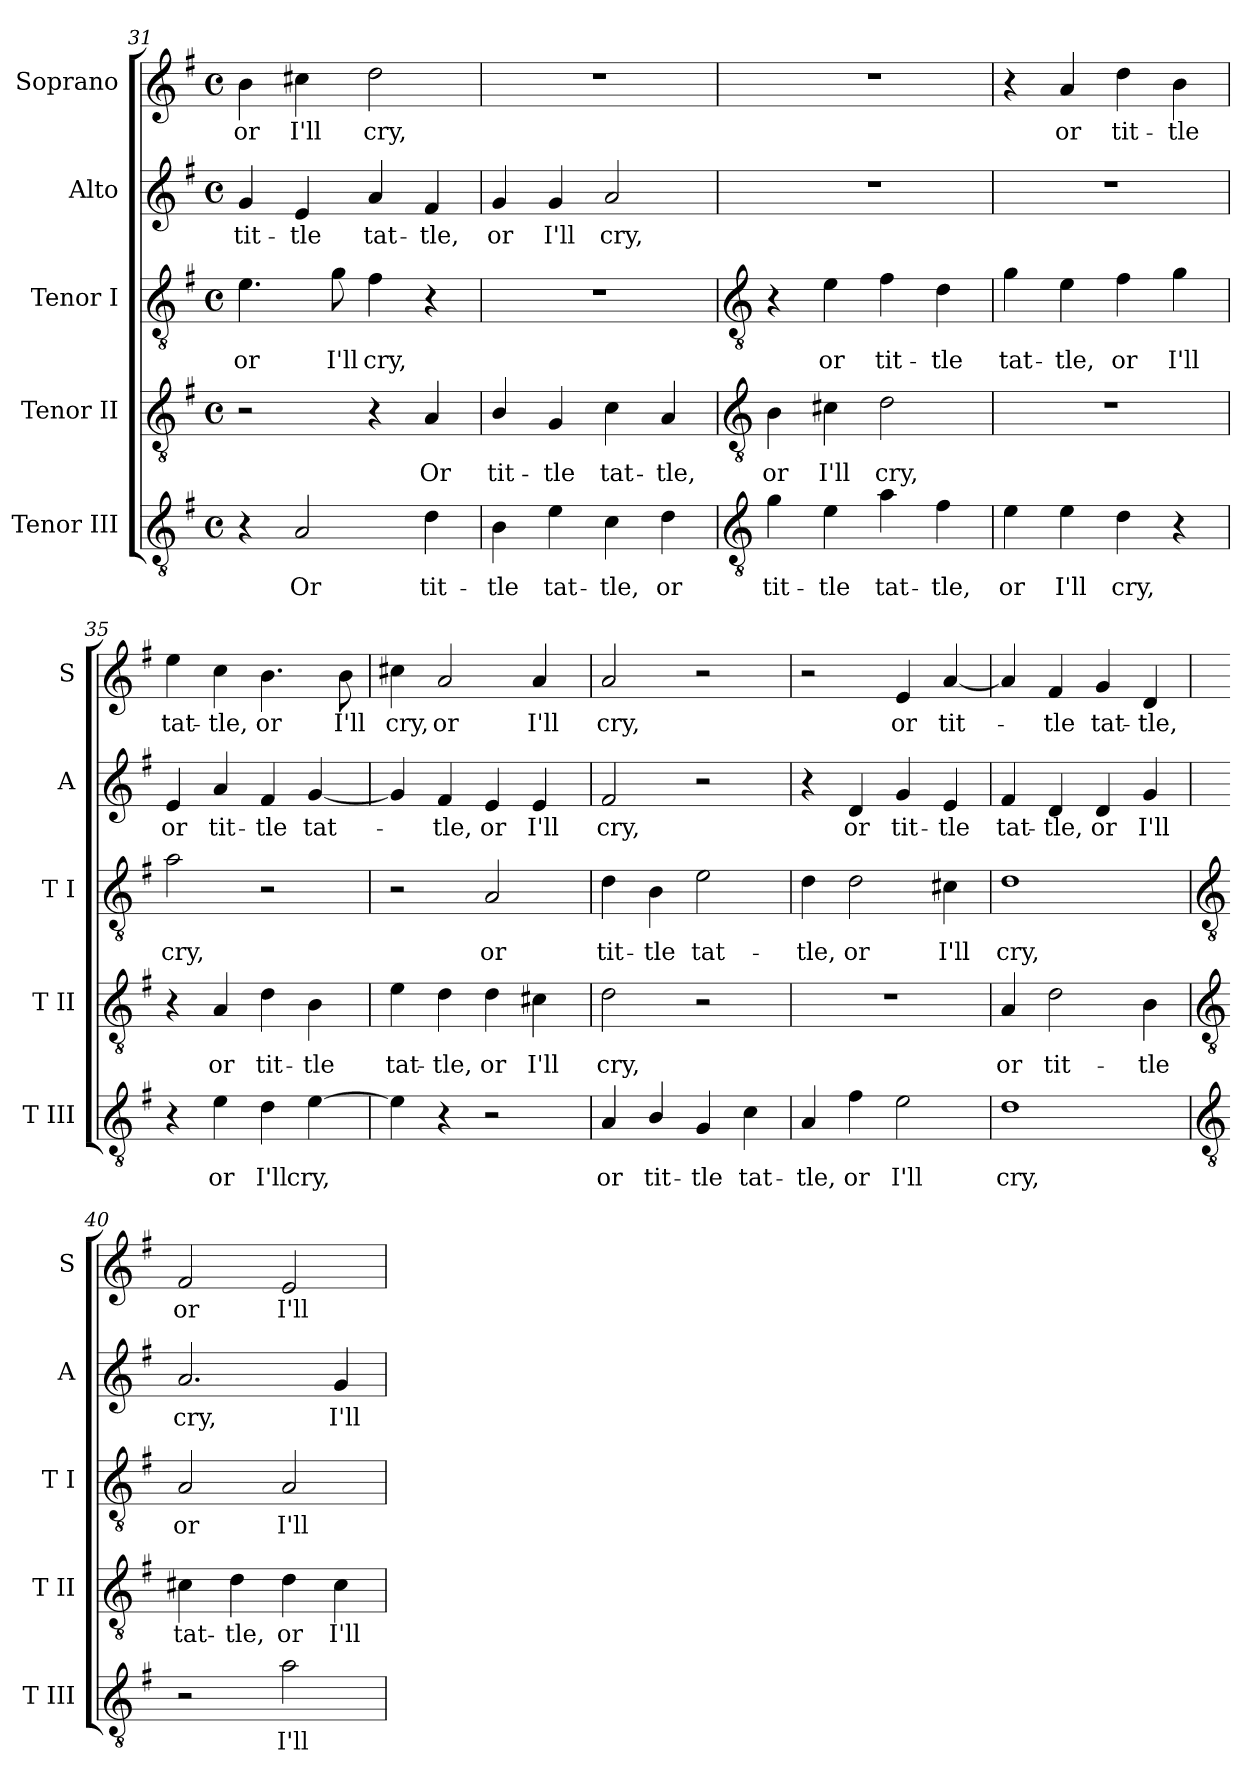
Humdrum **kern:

**kern	**text	**kern	**text	**kern	**text	**kern	**text	**kern	**text
*part5	*part5	*part4	*part4	*part3	*part3	*part2	*part2	*part1	*part1
*staff5	*staff5	*staff4	*staff4	*staff3	*staff3	*staff2	*staff2	*staff1	*staff1
*I"Tenor III	*	*I"Tenor II	*	*I"Tenor I	*	*I"Alto	*	*I"Soprano	*
*I'T III	*	*I'T II	*	*I'T I	*	*I'A	*	*I'S	*
*clefGv2	*	*clefGv2	*	*clefGv2	*	*clefG2	*	*clefG2	*
*k[f#]	*	*k[f#]	*	*k[f#]	*	*k[f#]	*	*k[f#]	*
*G:	*	*G:	*	*G:	*	*G:	*	*G:	*
*M4/4	*	*M4/4	*	*M4/4	*	*M4/4	*	*M4/4	*
*met(c)	*	*met(c)	*	*met(c)	*	*met(c)	*	*met(c)	*
=31	=31	=31	=31	=31	=31	=31	=31	=31	=31
!	!	!	!	!	!LO:LY:b	!	!LO:LY:b	!	!LO:LY:b
4r	.	2r	.	4.e	or	4g	tit-	4b	or
!	!LO:LY:b	!	!	!	!	!	!LO:LY:b	!	!LO:LY:b
2A	Or	.	.	.	.	4e	-tle	4cc#X	I'll
!	!	!	!	!	!LO:LY:b	!	!	!	!
.	.	.	.	8g	I'll	.	.	.	.
!	!	!	!	!	!LO:LY:b	!	!LO:LY:b	!	!LO:LY:b
.	.	4r	.	4f#	cry,	4a	tat-	2dd	cry,
!	!LO:LY:b	!	!LO:LY:b	!	!	!	!LO:LY:b	!	!
4d	tit-	4A	Or	4r	.	4f#	-tle,	.	.
=32	=32	=32	=32	=32	=32	=32	=32	=32	=32
!	!LO:LY:b	!	!LO:LY:b	!	!	!	!LO:LY:b	!	!
4B	-tle	4B/	tit-	1r	.	4g	or	1r	.
!	!LO:LY:b	!	!LO:LY:b	!	!	!	!LO:LY:b	!	!
4e	tat-	4G	-tle	.	.	4g	I'll	.	.
!	!LO:LY:b	!	!LO:LY:b	!	!	!	!LO:LY:b	!	!
4c	-tle,	4c	tat-	.	.	2a	cry,	.	.
!	!LO:LY:b	!	!LO:LY:b	!	!	!	!	!	!
4d	or	4A	-tle,	.	.	.	.	.	.
!!LO:LB:g=z
=33	=33	=33	=33	=33	=33	=33	=33	=33	=33
*clefGv2	*	*clefGv2	*	*clefGv2	*	*	*	*	*
!	!LO:LY:b	!	!LO:LY:b	!	!	!	!	!	!
4g	tit-	4B	or	4r	.	1r	.	1r	.
!	!LO:LY:b	!	!LO:LY:b	!	!LO:LY:b	!	!	!	!
4e	-tle	4c#X	I'll	4e	or	.	.	.	.
!	!LO:LY:b	!	!LO:LY:b	!	!LO:LY:b	!	!	!	!
4a	tat-	2d	cry,	4f#	tit-	.	.	.	.
!	!LO:LY:b	!	!	!	!LO:LY:b	!	!	!	!
4f#	-tle,	.	.	4d	-tle	.	.	.	.
=34	=34	=34	=34	=34	=34	=34	=34	=34	=34
!	!LO:LY:b	!	!	!	!LO:LY:b	!	!	!	!
4e	or	1r	.	4g	tat-	1r	.	4r	.
!	!LO:LY:b	!	!	!	!LO:LY:b	!	!	!	!LO:LY:b
4e	I'll	.	.	4e	-tle,	.	.	4a	or
!	!LO:LY:b	!	!	!	!LO:LY:b	!	!	!	!LO:LY:b
4d	cry,	.	.	4f#	or	.	.	4dd	tit-
!	!	!	!	!	!LO:LY:b	!	!	!	!LO:LY:b
4r	.	.	.	4g	I'll	.	.	4b	-tle
=35	=35	=35	=35	=35	=35	=35	=35	=35	=35
!	!	!	!	!	!LO:LY:b	!	!LO:LY:b	!	!LO:LY:b
4r	.	4r	.	2a	cry,	4e	or	4ee	tat-
!	!LO:LY:b	!	!LO:LY:b	!	!	!	!LO:LY:b	!	!LO:LY:b
4e	or	4A	or	.	.	4a	tit-	4cc	-tle,
!	!LO:LY:b	!	!LO:LY:b	!	!	!	!LO:LY:b	!	!LO:LY:b
4d	I'll	4d	tit-	2r	.	4f#	-tle	4.b	or
!	!LO:LY:b	!	!LO:LY:b	!	!	!	!LO:LY:b	!	!
[4e	cry,	4B	-tle	.	.	[4g	tat-	.	.
!	!	!	!	!	!	!	!	!	!LO:LY:b
.	.	.	.	.	.	.	.	8b	I'll
=36	=36	=36	=36	=36	=36	=36	=36	=36	=36
!	!	!	!LO:LY:b	!	!	!	!	!	!LO:LY:b
4e]	.	4e	tat-	2r	.	4g]	.	4cc#X	cry,
!	!	!	!LO:LY:b	!	!	!	!LO:LY:b	!	!LO:LY:b
4r	.	4d	-tle,	.	.	4f#	tle,	2a	or
!	!	!	!LO:LY:b	!	!LO:LY:b	!	!LO:LY:b	!	!
2r	.	4d	or	2A	or	4e	or	.	.
!	!	!	!LO:LY:b	!	!	!	!LO:LY:b	!	!LO:LY:b
.	.	4c#X	I'll	.	.	4e	I'll	4a	I'll
=37	=37	=37	=37	=37	=37	=37	=37	=37	=37
!	!LO:LY:b	!	!LO:LY:b	!	!LO:LY:b	!	!LO:LY:b	!	!LO:LY:b
4A	or	2d	cry,	4d	tit-	2f#	cry,	2a	cry,
!	!LO:LY:b	!	!	!	!LO:LY:b	!	!	!	!
4B/	tit-	.	.	4B	-tle	.	.	.	.
!	!LO:LY:b	!	!	!	!LO:LY:b	!	!	!	!
4G	-tle	2r	.	2e	tat-	2r	.	2r	.
!	!LO:LY:b	!	!	!	!	!	!	!	!
4c	tat-	.	.	.	.	.	.	.	.
=38	=38	=38	=38	=38	=38	=38	=38	=38	=38
!	!LO:LY:b	!	!	!	!LO:LY:b	!	!	!	!
4A	-tle,	1r	.	4d	-tle,	4r	.	2r	.
!	!LO:LY:b	!	!	!	!LO:LY:b	!	!LO:LY:b	!	!
4f#	or	.	.	2d	or	4d	or	.	.
!	!LO:LY:b	!	!	!	!	!	!LO:LY:b	!	!LO:LY:b
2e	I'll	.	.	.	.	4g	tit-	4e	or
!	!	!	!	!	!LO:LY:b	!	!LO:LY:b	!	!LO:LY:b
.	.	.	.	4c#X	I'll	4e	-tle	[4a	tit-
=39	=39	=39	=39	=39	=39	=39	=39	=39	=39
!	!LO:LY:b	!	!LO:LY:b	!	!LO:LY:b	!	!LO:LY:b	!	!
1d	cry,	4A	or	1d	cry,	4f#	tat-	4a]	.
!	!	!	!LO:LY:b	!	!	!	!LO:LY:b	!	!LO:LY:b
.	.	2d	tit-	.	.	4d	-tle,	4f#	tle
!	!	!	!	!	!	!	!LO:LY:b	!	!LO:LY:b
.	.	.	.	.	.	4d	or	4g	tat-
!	!	!	!LO:LY:b	!	!	!	!LO:LY:b	!	!LO:LY:b
.	.	4B	-tle	.	.	4g	I'll	4d	-tle,
!!LO:LB:g=z
=40	=40	=40	=40	=40	=40	=40	=40	=40	=40
*clefGv2	*	*clefGv2	*	*clefGv2	*	*	*	*	*
!	!	!	!LO:LY:b	!	!LO:LY:b	!	!LO:LY:b	!	!LO:LY:b
2r	.	4c#X	tat-	2A	or	2.a	cry,	2f#	or
!	!	!	!LO:LY:b	!	!	!	!	!	!
.	.	4d	-tle,	.	.	.	.	.	.
!	!LO:LY:b	!	!LO:LY:b	!	!LO:LY:b	!	!	!	!LO:LY:b
2a	I'll	4d	or	2A	I'll	.	.	2e	I'll
!	!	!	!LO:LY:b	!	!	!	!LO:LY:b	!	!
.	.	4c#	I'll	.	.	4g	I'll	.	.
=	=	=	=	=	=	=	=	=	=
*-	*-	*-	*-	*-	*-	*-	*-	*-	*-
